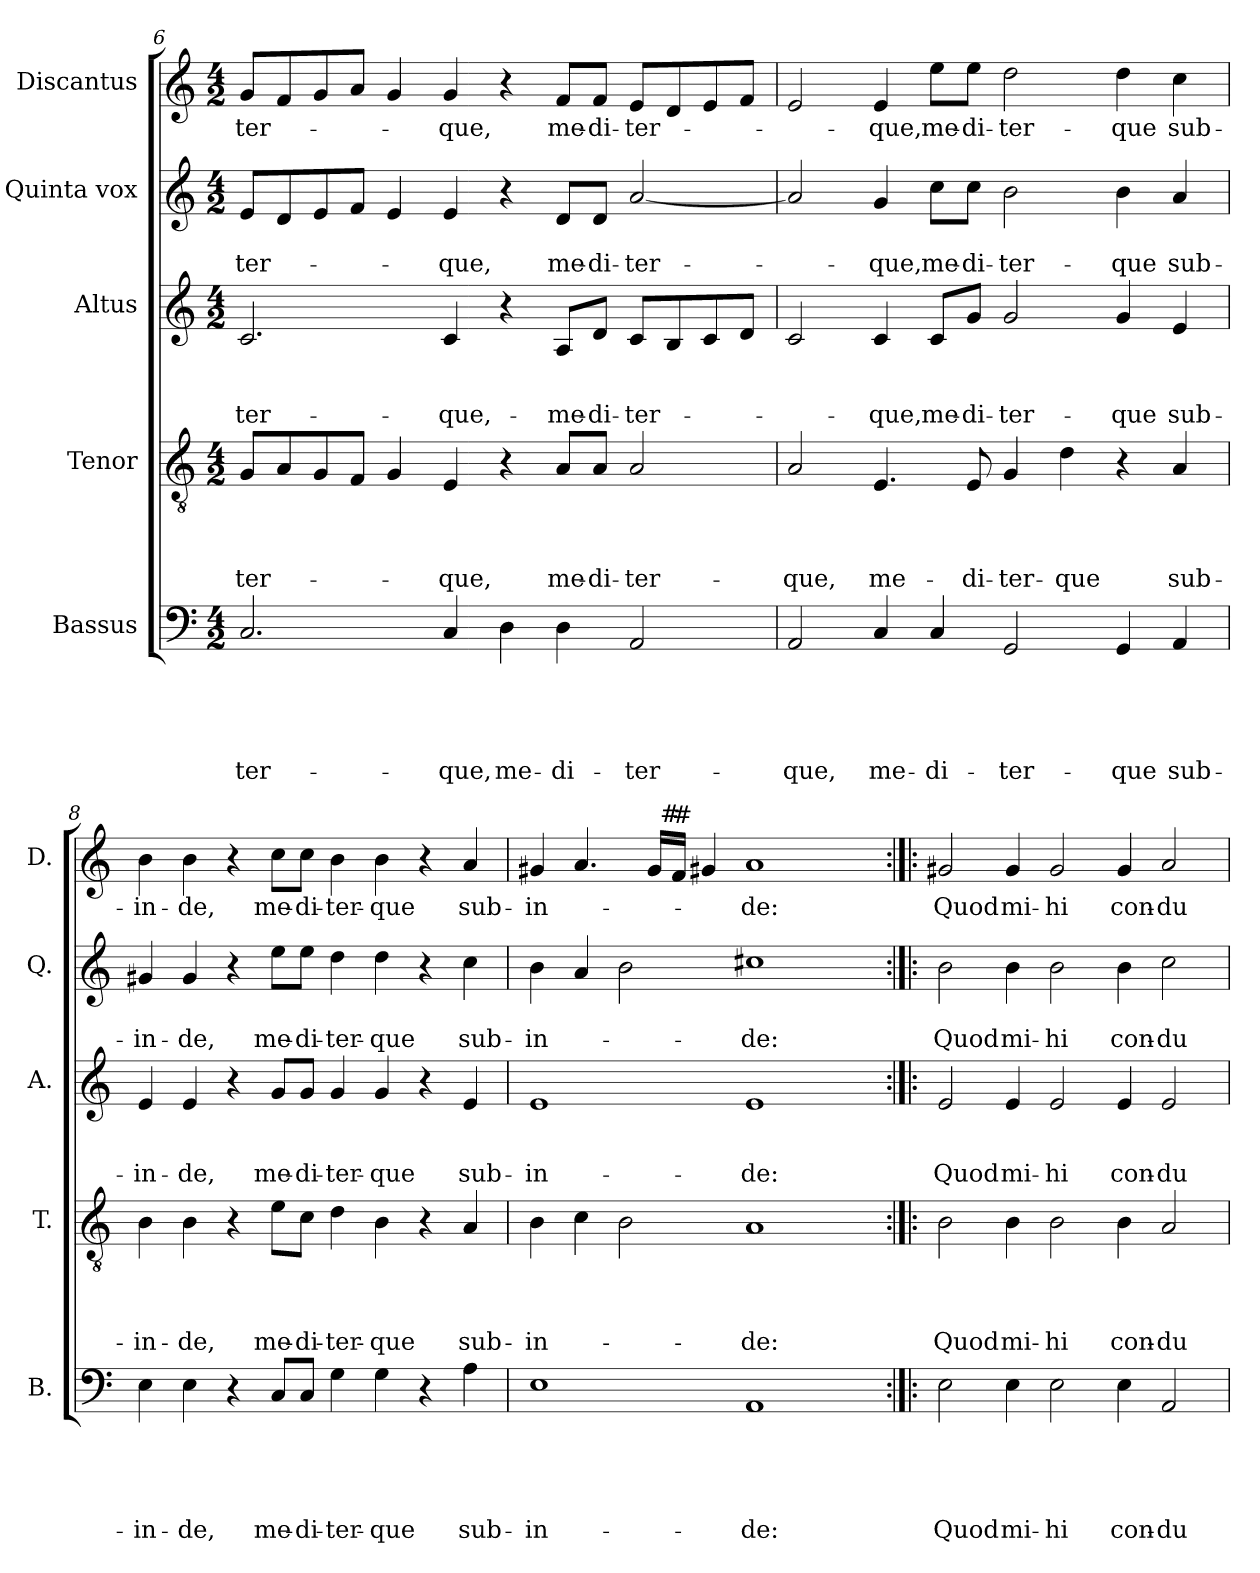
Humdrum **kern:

**kern	**text	**text	**text	**text	**text	**kern	**text	**text	**text	**text	**kern	**text	**text	**text	**kern	**text	**text	**kern	**text
*part5	*part5	*part5	*part5	*part5	*part5	*part4	*part4	*part4	*part4	*part4	*part3	*part3	*part3	*part3	*part2	*part2	*part2	*part1	*part1
*staff5	*staff5	*staff5	*staff5	*staff5	*staff5	*staff4	*staff4	*staff4	*staff4	*staff4	*staff3	*staff3	*staff3	*staff3	*staff2	*staff2	*staff2	*staff1	*staff1
*I"Bassus	*	*	*	*	*	*I"Tenor	*	*	*	*	*I"Altus	*	*	*	*I"Quinta vox	*	*	*I"Discantus	*
*I'B.	*	*	*	*	*	*I'T.	*	*	*	*	*I'A.	*	*	*	*I'Q.	*	*	*I'D.	*
*clefF4	*	*	*	*	*	*clefGv2	*	*	*	*	*clefG2	*	*	*	*clefG2	*	*	*clefG2	*
*k[]	*	*	*	*	*	*k[]	*	*	*	*	*k[]	*	*	*	*k[]	*	*	*k[]	*
*C:	*	*	*	*	*	*C:	*	*	*	*	*C:	*	*	*	*C:	*	*	*C:	*
*M4/2	*	*	*	*	*	*M4/2	*	*	*	*	*M4/2	*	*	*	*M4/2	*	*	*M4/2	*
=6	=6	=6	=6	=6	=6	=6	=6	=6	=6	=6	=6	=6	=6	=6	=6	=6	=6	=6	=6
!	!	!	!	!	!LO:LY:b	!	!	!	!	!LO:LY:b	!	!	!	!LO:LY:b	!	!	!LO:LY:b	!	!LO:LY:b
2.C/	.	.	.	.	-ter-	8G/L	.	.	.	-ter-	2.c/	.	.	-ter-	8e/L	.	-ter-	8g/L	-ter-
.	.	.	.	.	.	8A/	.	.	.	.	.	.	.	.	8d/	.	.	8f/	.
.	.	.	.	.	.	8G/	.	.	.	.	.	.	.	.	8e/	.	.	8g/	.
.	.	.	.	.	.	8F/J	.	.	.	.	.	.	.	.	8f/J	.	.	8a/J	.
.	.	.	.	.	.	4G/	.	.	.	.	.	.	.	.	4e/	.	.	4g/	.
!	!	!	!	!	!LO:LY:b	!	!	!	!	!LO:LY:b	!	!	!	!LO:LY:b	!	!	!LO:LY:b	!	!LO:LY:b
4C/	.	.	.	.	-que,	4E/	.	.	.	-que,	4c/	.	.	-que,-	4e/	.	-que,	4g/	-que,
!	!	!	!	!	!LO:LY:b	!	!	!	!	!	!	!	!	!	!	!	!	!	!
4D\	.	.	.	.	me-	4r	.	.	.	.	4r	.	.	.	4r	.	.	4r	.
!	!	!	!	!	!LO:LY:b	!	!	!	!	!LO:LY:b	!	!	!	!LO:LY:b	!	!	!LO:LY:b	!	!LO:LY:b
4D\	.	.	.	.	-di-	8A/L	.	.	.	me-	8A/L	.	.	-me-	8d/L	.	me-	8f/L	me-
!	!	!	!	!	!	!	!	!	!	!LO:LY:b	!	!	!	!LO:LY:b	!	!	!LO:LY:b	!	!LO:LY:b
.	.	.	.	.	.	8A/J	.	.	.	-di-	8d/J	.	.	-di-	8d/J	.	-di-	8f/J	-di-
!	!	!	!	!	!LO:LY:b	!	!	!	!	!LO:LY:b	!	!	!	!LO:LY:b	!	!	!LO:LY:b	!	!LO:LY:b
2AA/	.	.	.	.	-ter-	2A/	.	.	.	-ter-	8c/L	.	.	-ter-	[<2a/	.	-ter-	8e/L	-ter-
.	.	.	.	.	.	.	.	.	.	.	8B/	.	.	.	.	.	.	8d/	.
.	.	.	.	.	.	.	.	.	.	.	8c/	.	.	.	.	.	.	8e/	.
.	.	.	.	.	.	.	.	.	.	.	8d/J	.	.	.	.	.	.	8f/J	.
!!LO:LB:g=z
=7	=7	=7	=7	=7	=7	=7	=7	=7	=7	=7	=7	=7	=7	=7	=7	=7	=7	=7	=7
!	!	!	!	!	!LO:LY:b	!	!	!	!	!LO:LY:b	!	!	!	!	!	!	!	!	!
2AA/	.	.	.	.	-que,	2A/	.	.	.	-que,	2c/	.	.	.	2a/]	.	.	2e/	.
!	!	!	!	!	!LO:LY:b	!	!	!	!	!LO:LY:b	!	!	!	!LO:LY:b	!	!	!LO:LY:b	!	!LO:LY:b
4C/	.	.	.	.	me-	4.E/	.	.	.	me-	4c/	.	.	-que,	4g/	.	-que,	4e/	-que,
!	!	!	!	!	!LO:LY:b	!	!	!	!	!	!	!	!	!LO:LY:b	!	!	!LO:LY:b	!	!LO:LY:b
4C/	.	.	.	.	-di-	.	.	.	.	.	8c/L	.	.	me-	8cc\L	.	me-	8ee\L	me-
!	!	!	!	!	!	!	!	!	!	!LO:LY:b	!	!	!	!LO:LY:b	!	!	!LO:LY:b	!	!LO:LY:b
.	.	.	.	.	.	8E/	.	.	.	-di-	8g/J	.	.	-di-	8cc\J	.	-di-	8ee\J	-di-
!	!	!	!	!	!LO:LY:b	!	!	!	!	!LO:LY:b	!	!	!	!LO:LY:b	!	!	!LO:LY:b	!	!LO:LY:b
2GG/	.	.	.	.	-ter-	4G/	.	.	.	-ter-	2g/	.	.	-ter-	2b\	.	-ter-	2dd\	-ter-
!	!	!	!	!	!	!	!	!	!	!LO:LY:b	!	!	!	!	!	!	!	!	!
.	.	.	.	.	.	4d\	.	.	.	-que	.	.	.	.	.	.	.	.	.
!	!	!	!	!	!LO:LY:b	!	!	!	!	!	!	!	!	!LO:LY:b	!	!	!LO:LY:b	!	!LO:LY:b
4GG/	.	.	.	.	-que	4r	.	.	.	.	4g/	.	.	-que	4b\	.	-que	4dd\	-que
!	!	!	!	!	!LO:LY:b	!	!	!	!	!LO:LY:b	!	!	!	!LO:LY:b	!	!	!LO:LY:b	!	!LO:LY:b
4AA/	.	.	.	.	sub-	4A/	.	.	.	sub-	4e/	.	.	sub-	4a/	.	sub-	4cc\	sub-
=8	=8	=8	=8	=8	=8	=8	=8	=8	=8	=8	=8	=8	=8	=8	=8	=8	=8	=8	=8
!	!	!	!	!	!LO:LY:b	!	!	!	!	!LO:LY:b	!	!	!	!LO:LY:b	!	!	!LO:LY:b	!	!LO:LY:b
4E\	.	.	.	.	-in-	4B\	.	.	.	-in-	4e/	.	.	-in-	4g#X/	.	-in-	4b\	-in-
!	!	!	!	!	!LO:LY:b	!	!	!	!	!LO:LY:b	!	!	!	!LO:LY:b	!	!	!LO:LY:b	!	!LO:LY:b
4E\	.	.	.	.	-de,	4B\	.	.	.	-de,	4e/	.	.	-de,	4g#/	.	-de,	4b\	-de,
4r	.	.	.	.	.	4r	.	.	.	.	4r	.	.	.	4r	.	.	4r	.
!	!	!	!	!	!LO:LY:b	!	!	!	!	!LO:LY:b	!	!	!	!LO:LY:b	!	!	!LO:LY:b	!	!LO:LY:b
8C/L	.	.	.	.	me-	8e\L	.	.	.	me-	8g/L	.	.	me-	8ee\L	.	me-	8cc\L	me-
!	!	!	!	!	!LO:LY:b	!	!	!	!	!LO:LY:b	!	!	!	!LO:LY:b	!	!	!LO:LY:b	!	!LO:LY:b
8C/J	.	.	.	.	-di-	8c\J	.	.	.	-di-	8g/J	.	.	-di-	8ee\J	.	-di-	8cc\J	-di-
!	!	!	!	!	!LO:LY:b	!	!	!	!	!LO:LY:b	!	!	!	!LO:LY:b	!	!	!LO:LY:b	!	!LO:LY:b
4G\	.	.	.	.	-ter-	4d\	.	.	.	-ter-	4g/	.	.	-ter-	4dd\	.	-ter-	4b\	-ter-
!	!	!	!	!	!LO:LY:b	!	!	!	!	!LO:LY:b	!	!	!	!LO:LY:b	!	!	!LO:LY:b	!	!LO:LY:b
4G\	.	.	.	.	-que	4B\	.	.	.	-que	4g/	.	.	-que	4dd\	.	-que	4b\	-que
4r	.	.	.	.	.	4r	.	.	.	.	4r	.	.	.	4r	.	.	4r	.
!	!	!	!	!	!LO:LY:b	!	!	!	!	!LO:LY:b	!	!	!	!LO:LY:b	!	!	!LO:LY:b	!	!LO:LY:b
4A\	.	.	.	.	sub-	4A/	.	.	.	sub-	4e/	.	.	sub-	4cc\	.	sub-	4a/	sub-
=9	=9	=9	=9	=9	=9	=9	=9	=9	=9	=9	=9	=9	=9	=9	=9	=9	=9	=9	=9
!	!	!	!	!	!LO:LY:b	!	!	!	!	!LO:LY:b	!	!	!	!LO:LY:b	!	!	!LO:LY:b	!	!LO:LY:b
*	*	*	*	*	*	*	*	*	*	*	*	*	*	*	*	*	*	*^	*
1E	.	.	.	.	-in-	4B\	.	.	.	-in-	1e	.	.	-in-	4b\	.	-in-	4g#X/	2ryy	-in-
.	.	.	.	.	.	4c\	.	.	.	.	.	.	.	.	4a/	.	.	4.a/	.	.
.	.	.	.	.	.	2B\	.	.	.	.	.	.	.	.	2b\	.	.	.	8ryy	.
.	.	.	.	.	.	.	.	.	.	.	.	.	.	.	.	.	.	16g#/LL	32ryy	.
!	!	!	!	!	!	!	!	!	!	!	!	!	!	!	!	!	!	!	!LO:TX:a:t=#	!
.	.	.	.	.	.	.	.	.	.	.	.	.	.	.	.	.	.	.	1ryy	.
!	!	!	!	!	!	!	!	!	!	!	!	!	!	!	!	!	!	!LO:TX:a:t=#	!	!
.	.	.	.	.	.	.	.	.	.	.	.	.	.	.	.	.	.	16f/JJ	.	.
.	.	.	.	.	.	.	.	.	.	.	.	.	.	.	.	.	.	4g#X/	.	.
!	!	!	!	!	!LO:LY:b	!	!	!	!	!LO:LY:b	!	!	!	!LO:LY:b	!	!	!LO:LY:b	!	!	!LO:LY:b
1AA	.	.	.	.	-de:	1A	.	.	.	-de:	1e	.	.	-de:	1cc#X	.	-de:	1a	.	-de:
.	.	.	.	.	.	.	.	.	.	.	.	.	.	.	.	.	.	.	4ryy	.
.	.	.	.	.	.	.	.	.	.	.	.	.	.	.	.	.	.	.	16.ryy	.
=10:|!|:	=10:|!|:	=10:|!|:	=10:|!|:	=10:|!|:	=10:|!|:	=10:|!|:	=10:|!|:	=10:|!|:	=10:|!|:	=10:|!|:	=10:|!|:	=10:|!|:	=10:|!|:	=10:|!|:	=10:|!|:	=10:|!|:	=10:|!|:	=10:|!|:	=10:|!|:	=10:|!|:
!	!	!	!	!	!LO:LY:b	!	!	!	!	!LO:LY:b	!	!	!	!LO:LY:b	!	!	!LO:LY:b	!	!	!LO:LY:b
*	*	*	*	*	*	*	*	*	*	*	*	*	*	*	*	*	*	*v	*v	*
2E\	.	.	.	.	Quod	2B\	.	.	.	Quod	2e/	.	.	Quod	2b\	.	Quod	2g#X/	Quod
!	!	!	!	!	!LO:LY:b	!	!	!	!	!LO:LY:b	!	!	!	!LO:LY:b	!	!	!LO:LY:b	!	!LO:LY:b
4E\	.	.	.	.	mi-	4B\	.	.	.	mi-	4e/	.	.	mi-	4b\	.	mi-	4g#/	mi-
!	!	!	!	!	!LO:LY:b	!	!	!	!	!LO:LY:b	!	!	!	!LO:LY:b	!	!	!LO:LY:b	!	!LO:LY:b
2E\	.	.	.	.	-hi	2B\	.	.	.	-hi	2e/	.	.	-hi	2b\	.	-hi	2g#/	-hi
!	!	!	!	!	!LO:LY:b	!	!	!	!	!LO:LY:b	!	!	!	!LO:LY:b	!	!	!LO:LY:b	!	!LO:LY:b
4E\	.	.	.	.	con-	4B\	.	.	.	con-	4e/	.	.	con-	4b\	.	con-	4g#/	con-
!	!	!	!	!	!LO:LY:b	!	!	!	!	!LO:LY:b	!	!	!	!LO:LY:b	!	!	!LO:LY:b	!	!LO:LY:b
2AA/	.	.	.	.	-du-	2A/	.	.	.	-du-	2e/	.	.	-du-	2cc\	.	-du-	2a/	-du-
=	=	=	=	=	=	=	=	=	=	=	=	=	=	=	=	=	=	=	=
*-	*-	*-	*-	*-	*-	*-	*-	*-	*-	*-	*-	*-	*-	*-	*-	*-	*-	*-	*-
